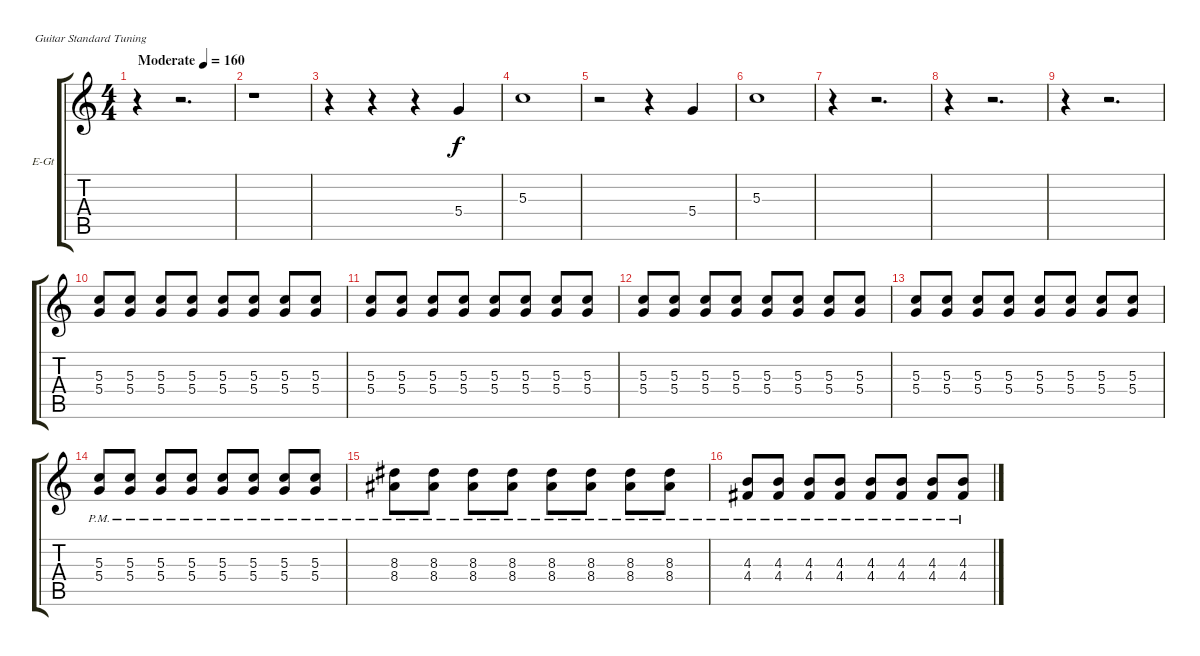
\bracketExtendMode groupsimilarinstruments
\firstSystemTrackNameOrientation horizontal
\otherSystemsTrackNameOrientation horizontal
\track ("Äîðîæêà 2" "E-Gt") {instrument overdrivenguitar}
\staff {score tabs}
\tuning (E4 B3 G3 D3 A2 E2)
\ts (4 4)
\beaming (8 2 2 2 2)
\tempo (160 "Moderate")
\clef g2
\ks c
r.4{dy f instrument overdrivenguitar} r.2{d} |
r.1 |
r.4 r.4 r.4 5.4.4 |
5.3.1 |
r.2 r.4 5.4.4 |
5.3.1 |
r.4 r.2{d} |
r.4 r.2{d} |
r.4 r.2{d} |
(5.3 5.4).8 (5.3 5.4).8 (5.3 5.4).8 (5.3 5.4).8 (5.3 5.4).8 (5.3 5.4).8 (5.3 5.4).8 (5.3 5.4).8 |
(5.3 5.4).8 (5.3 5.4).8 (5.3 5.4).8 (5.3 5.4).8 (5.3 5.4).8 (5.3 5.4).8 (5.3 5.4).8 (5.3 5.4).8 |
(5.3 5.4).8 (5.3 5.4).8 (5.3 5.4).8 (5.3 5.4).8 (5.3 5.4).8 (5.3 5.4).8 (5.3 5.4).8 (5.3 5.4).8 |
(5.3 5.4).8 (5.3 5.4).8 (5.3 5.4).8 (5.3 5.4).8 (5.3 5.4).8 (5.3 5.4).8 (5.3 5.4).8 (5.3 5.4).8 |
(5.3{pm} 5.4{pm}).8 (5.3{pm} 5.4{pm}).8 (5.3{pm} 5.4{pm}).8 (5.3{pm} 5.4{pm}).8 (5.3{pm} 5.4{pm}).8 (5.3{pm} 5.4{pm}).8 (5.3{pm} 5.4{pm}).8 (5.3{pm} 5.4{pm}).8 |
(8.3{pm} 8.4{pm}).8 (8.3{pm} 8.4{pm}).8 (8.3{pm} 8.4{pm}).8 (8.3{pm} 8.4{pm}).8 (8.3{pm} 8.4{pm}).8 (8.3{pm} 8.4{pm}).8 (8.3{pm} 8.4{pm}).8 (8.3{pm} 8.4{pm}).8 |
(4.3{pm} 4.4{pm}).8 (4.3{pm} 4.4{pm}).8 (4.3{pm} 4.4{pm}).8 (4.3{pm} 4.4{pm}).8 (4.3{pm} 4.4{pm}).8 (4.3{pm} 4.4{pm}).8 (4.3{pm} 4.4{pm}).8 (4.3{pm} 4.4{pm}).8
